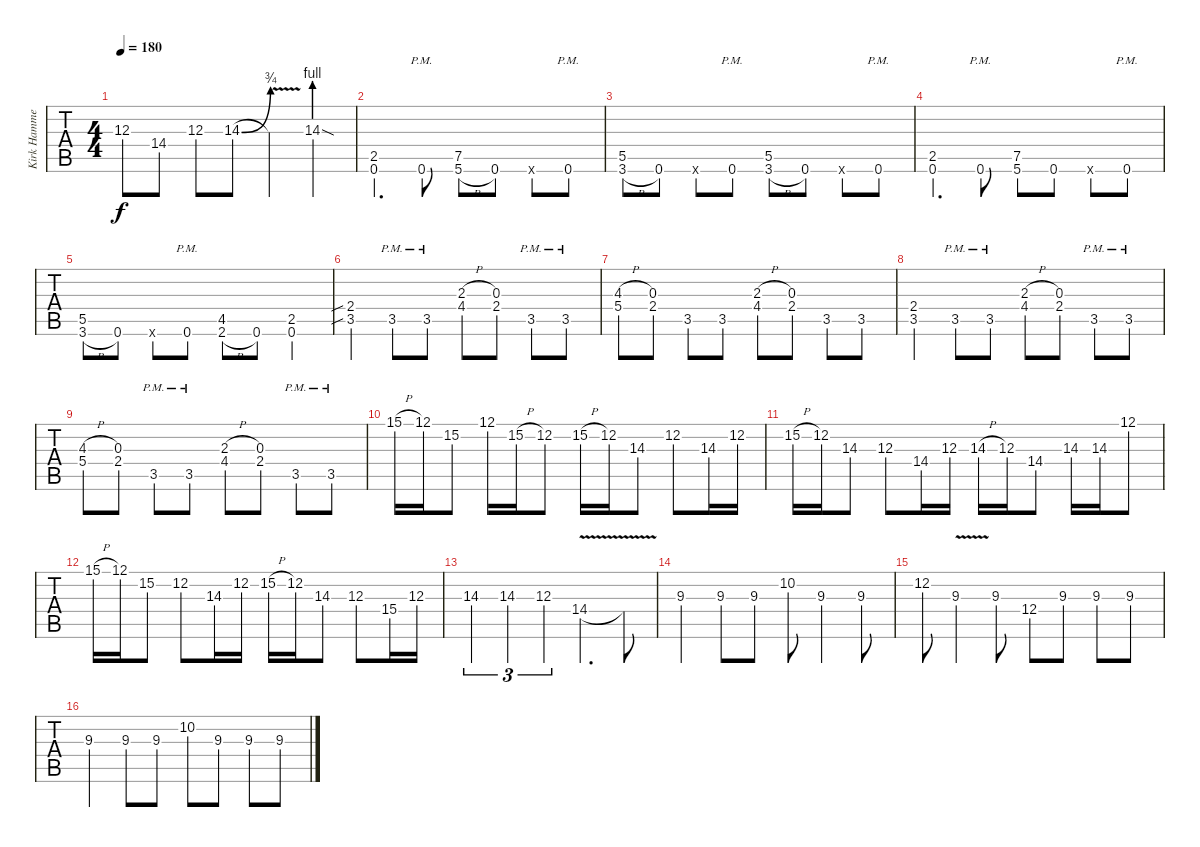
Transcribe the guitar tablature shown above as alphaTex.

\track ("Kirk Hammet" "Kirk Hamme") {instrument distortionguitar}
\staff {tabs}
\tuning (E4 B3 G3 D3 A2 E2) {hide}
\ts (4 4)
\tempo 180
\clef g2
\ks c
12.3.8{dy f} 14.4.8 12.3.8 14.3{be (bend 0 0 60 3)}.8 14.3{v t}.4 14.3{be (prebend 0 4 60 4) sod}.4 |
(2.5 0.6).4{d volume 11} 0.6{pm}.8 (7.5 5.6{h}).8 0.6.8 0.6{x}.8 0.6{pm}.8 |
(5.5 3.6{h}).8 0.6.8 0.6{x}.8 0.6{pm}.8 (5.5 3.6{h}).8 0.6.8 0.6{x}.8 0.6{pm}.8 |
(2.5 0.6).4{d} 0.6{pm}.8 (7.5 5.6).8 0.6.8 0.6{x}.8 0.6{pm}.8 |
(5.5 3.6{h}).8 0.6.8 0.6{x}.8 0.6{pm}.8 (4.5 2.6{h}).8 0.6.8 (2.5 0.6).4 |
(2.4{sib} 3.5{sib}).4 3.5{pm}.8 3.5{pm}.8 (2.3{h} 4.4{h}).8 (0.3 2.4).8 3.5{pm}.8 3.5{pm}.8 |
(4.3{h} 5.4{h}).8 (0.3 2.4).8 3.5.8 3.5.8 (2.3{h} 4.4{h}).8 (0.3 2.4).8 3.5.8 3.5.8 |
(2.4 3.5).4 3.5{pm}.8 3.5{pm}.8 (2.3{h} 4.4{h}).8 (0.3 2.4).8 3.5{pm}.8 3.5{pm}.8 |
(4.3{h} 5.4{h}).8 (0.3 2.4).8 3.5{pm}.8 3.5{pm}.8 (2.3{h} 4.4{h}).8 (0.3 2.4).8 3.5{pm}.8 3.5{pm}.8 |
15.1{h}.16 12.1.16 15.2.8 12.1.16 15.2{h}.16 12.2.8 15.2{h}.16 12.2.16 14.3.8 12.2.8 14.3.16 12.2.16 |
15.2{h}.16 12.2.16 14.3.8 12.3.8 14.4.16 12.3.16 14.3{h}.16 12.3.16 14.4.8 14.3.16 14.3.16 12.1.8 |
15.1{h}.16 12.1.16 15.2.8 12.2.8 14.3.16 12.2.16 15.2{h}.16 12.2.16 14.3.8 12.3.8 15.4.16 12.3.16 |
14.3.4{tu (3 2)} 14.3.4{tu (3 2)} 12.3.4{tu (3 2)} 14.4{v}.4{d} 14.4{t}.8 |
9.3.4 9.3.8 9.3.8 10.2.8 9.3.4 9.3.8 |
12.2.8 9.3{v}.4 9.3.8 12.4.8 9.3.8 9.3{st}.8 9.3.8 |
9.3.4 9.3.8 9.3.8 10.2.8 9.3.8 9.3.8 9.3.8
